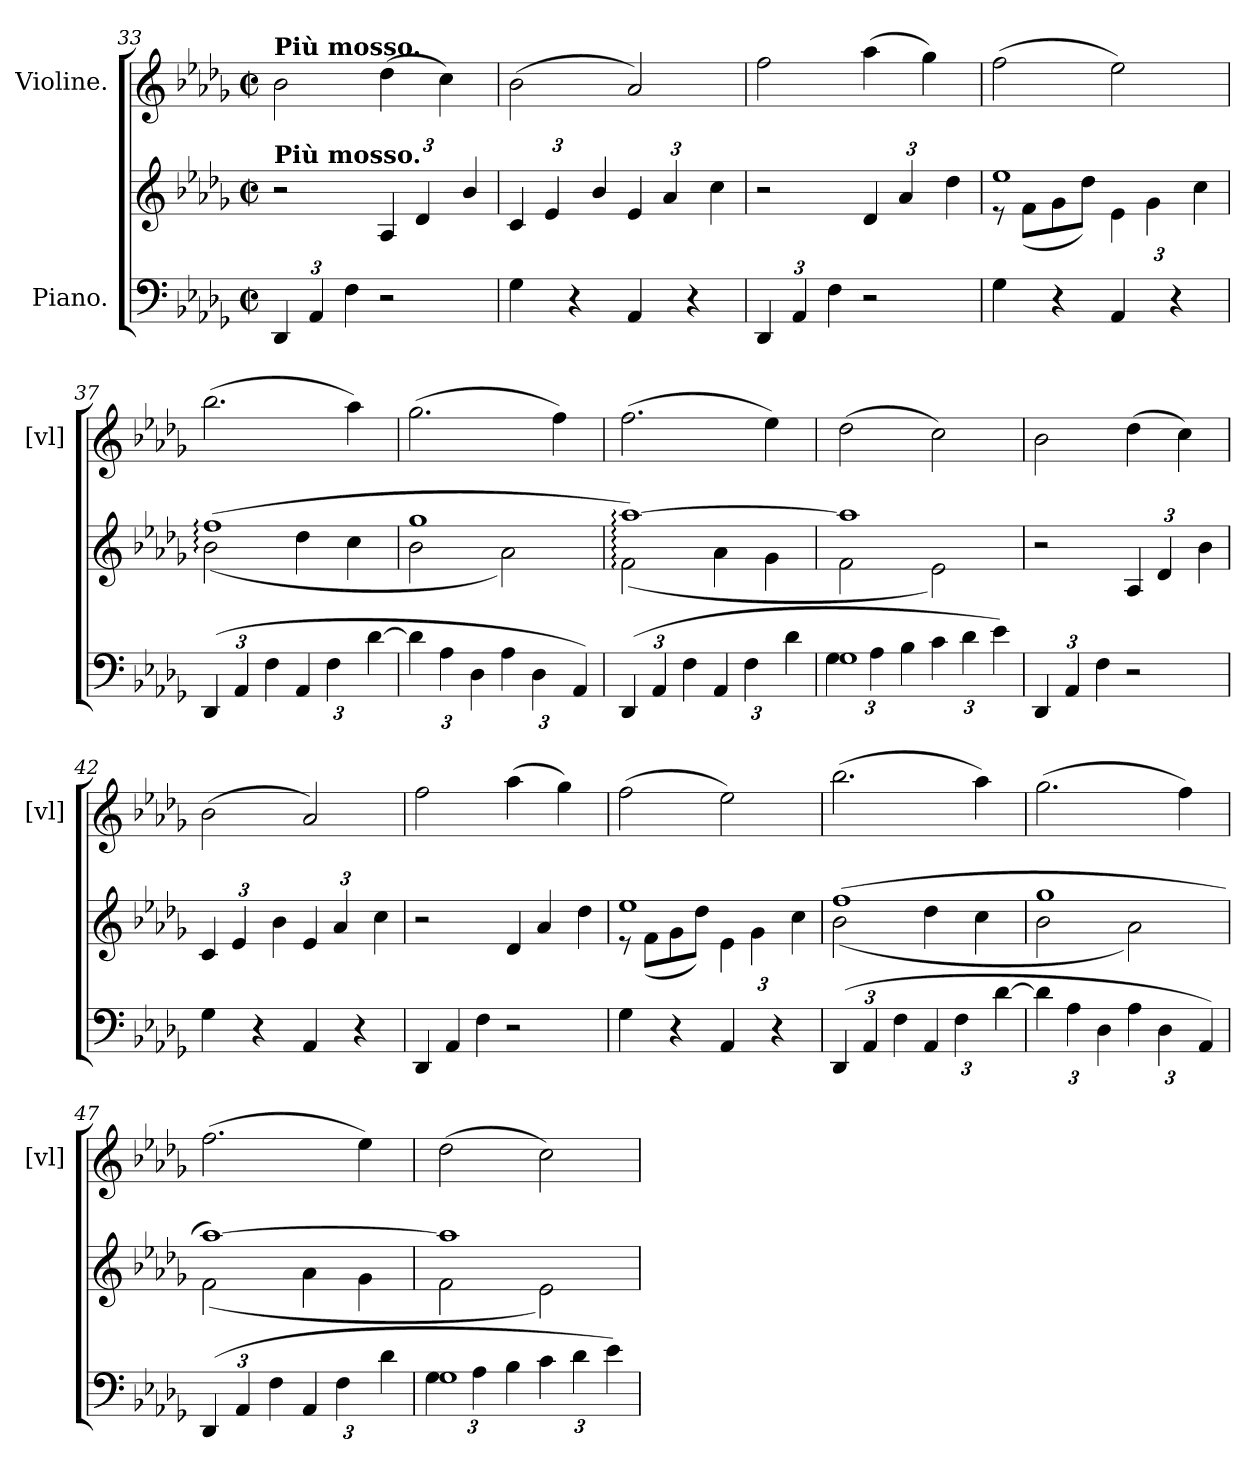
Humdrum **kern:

**kern	**kern	**kern
*part2	*part2	*part1
*staff3	*staff2	*staff1
*I"Piano.	*	*I"Violine.
*	*	*I'[vl]
*clefF4	*clefG2	*clefG2
*k[b-e-a-d-g-]	*k[b-e-a-d-g-]	*k[b-e-a-d-g-]
*M2/2	*M2/2	*M2/2
*met(c|)	*met(c|)	*met(c|)
*Xbrackettup	*	*
=33	=33	=33
!	!	!LO:TX:a:B:t=Più mosso.
!	!LO:TX:a:B:t=Più mosso.	!
6DD-/	2r	2b-\
6AA-/	.	.
6F\	.	.
*	*Xbrackettup	*
2r	6A-/	(4dd-\
.	6d-/	.
.	.	4cc\)
.	6b-/	.
=34	=34	=34
4G-\	6c/	(2b-\
.	6e-/	.
4r	.	.
.	6b-/	.
4AA-/	6e-/	2a-/)
.	6a-/	.
4r	.	.
.	6cc\	.
=35	=35	=35
6DD-/	2r	2ff\
6AA-/	.	.
6F\	.	.
2r	6d-/	(4aa-\
.	6a-/	.
.	.	4gg-\)
.	6dd-\	.
=36	=36	=36
*	*^	*
4G-\	1ee-	8r	(2ff\
.	.	(8f\L	.
4r	.	8g-\	.
.	.	8dd-\J)	.
4AA-/	.	6e-\	2ee-\)
.	.	6g-\	.
4r	.	.	.
.	.	6cc\	.
=37	=37	=37	=37
(6DD-/	(1ff:	(2b-:\	(2.bb-\
6AA-/	.	.	.
6F\	.	.	.
6AA-/	.	4dd-\	.
6F\	.	.	.
.	.	4cc\	4aa-\)
[6d-\	.	.	.
=38	=38	=38	=38
6d-\]	1gg-	2b-\	(2.gg-\
6A-\	.	.	.
6D-\	.	.	.
6A-\	.	2a-\)	.
6D-\	.	.	.
.	.	.	4ff\)
6AA-/)	.	.	.
=39	=39	=39	=39
(6DD-/	[1aa-:)	(2f:\	(2.ff\
6AA-/	.	.	.
6F\	.	.	.
6AA-/	.	4a-\	.
6F\	.	.	.
.	.	4g-\	4ee-\)
6d-\	.	.	.
=40	=40	=40	=40
*^	*	*	*
1G-	6G-\	1aa-]	2f\	(2dd-\
.	6A-\	.	.	.
.	6B-\	.	.	.
.	6c\	.	2e-\)	2cc\)
.	6d-\	.	.	.
.	6e-\)	.	.	.
*v	*v	*	*	*
*	*v	*v	*
=41	=41	=41
6DD-/	2r	2b-\
6AA-/	.	.
6F\	.	.
2r	6A-/	(4dd-\
.	6d-/	.
.	.	4cc\)
.	6b-\	.
=42	=42	=42
4G-\	6c/	(2b-\
.	6e-/	.
4r	.	.
.	6b-\	.
4AA-/	6e-/	2a-/)
.	6a-/	.
4r	.	.
.	6cc\	.
=43	=43	=43
*Xtuplet	*	*
6DD-/	2r	2ff\
6AA-/	.	.
6F\	.	.
*	*Xtuplet	*
2r	6d-/	(4aa-\
.	6a-/	.
.	.	4gg-\)
.	6dd-\	.
=44	=44	=44
*	*^	*
4G-\	1ee-	8r	(2ff\
.	.	(8f\L	.
4r	.	8g-\	.
.	.	8dd-\J)	.
*	*	*tuplet	*
4AA-/	.	6e-\	2ee-\)
.	.	6g-\	.
4r	.	.	.
.	.	6cc\	.
=45	=45	=45	=45
*tuplet	*	*	*
(6DD-/	(1ff	(2b-\	(2.bb-\
6AA-/	.	.	.
6F\	.	.	.
6AA-/	.	4dd-\	.
6F\	.	.	.
.	.	4cc\	4aa-\)
[6d-\	.	.	.
=46	=46	=46	=46
6d-\]	1gg-	2b-\	(2.gg-\
6A-\	.	.	.
6D-\	.	.	.
6A-\	.	2a-\)	.
6D-\	.	.	.
.	.	.	4ff\)
6AA-/)	.	.	.
=47	=47	=47	=47
(6DD-/	[1aa-)	(2f\	(2.ff\
6AA-/	.	.	.
6F\	.	.	.
6AA-/	.	4a-\	.
6F\	.	.	.
.	.	4g-\	4ee-\)
6d-\	.	.	.
=48	=48	=48	=48
*^	*	*	*
1G-	6G-\	1aa-]	2f\	(2dd-\
.	6A-\	.	.	.
.	6B-\	.	.	.
.	6c\	.	2e-\)	2cc\)
.	6d-\	.	.	.
.	6e-\)	.	.	.
*v	*v	*	*	*
*	*v	*v	*
=	=	=
*-	*-	*-
